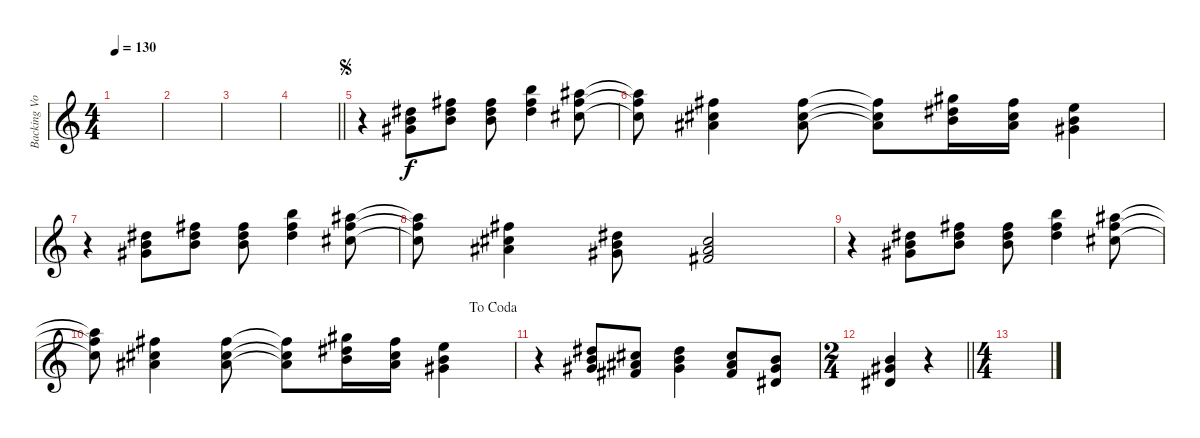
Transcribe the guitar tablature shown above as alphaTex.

\track ("Backing Vocals" "Backing Vo") {instrument choiraahs}
\staff {score}
\tuning (Eb5 Bb4 Gb4 Db4 Ab3 Eb3) {hide}
\ts (4 4)
\tempo 130
\clef g2
\ks c
|
|
|
\barLineRight lightlight
|
\jump segno
r.4 (0.1 1.2 2.3).8 (0.1 1.2 12.3).8 (3.1 5.2 5.3).8 (0.1 8.2 17.3).4 (3.1 3.2 16.3).8 |
(3.1{t} 3.2{t} 16.3{t}).8 (8.2 7.3 9.4).4 (8.2 7.3 9.4).8 (8.2{t} 7.3{t} 9.4{t}).8 (5.1 5.2 5.3).16 (3.1 3.2 4.3).16 (1.1 1.2 2.3).4 |
r.4 (0.1 1.2 2.3).8 (0.1 1.2 12.3).8 (3.1 5.2 5.3).8 (0.1 8.2 17.3).4 (3.1 3.2 16.3).8 |
(3.1{t} 3.2{t} 16.3{t}).8 (8.2 7.3 9.4).4 (0.1 5.3 7.4).8 (3.2 4.3 5.4).2 |
r.4 (0.1 1.2 2.3).8 (0.1 1.2 12.3).8 (3.1 5.2 5.3).8 (0.1 8.2 17.3).4 (3.1 3.2 16.3).8 |
\jump dacoda
(3.1{t} 3.2{t} 16.3{t}).8 (8.2 7.3 9.4).4 (8.2 7.3 9.4).8 (8.2{t} 7.3{t} 9.4{t}).8 (5.1 5.2 5.3).16 (3.1 3.2 4.3).16 (1.1 1.2 2.3).4 |
r.4 (0.1 1.2 2.3).8 (3.2 4.3 5.4).8 (0.1 1.2 2.3).4 (3.2 4.3 5.4).8 (1.2 2.3 2.4).8 |
\ts (2 4)
\barLineRight lightlight
(1.2 2.3 2.4).4 r.4 |
\ts (4 4)
